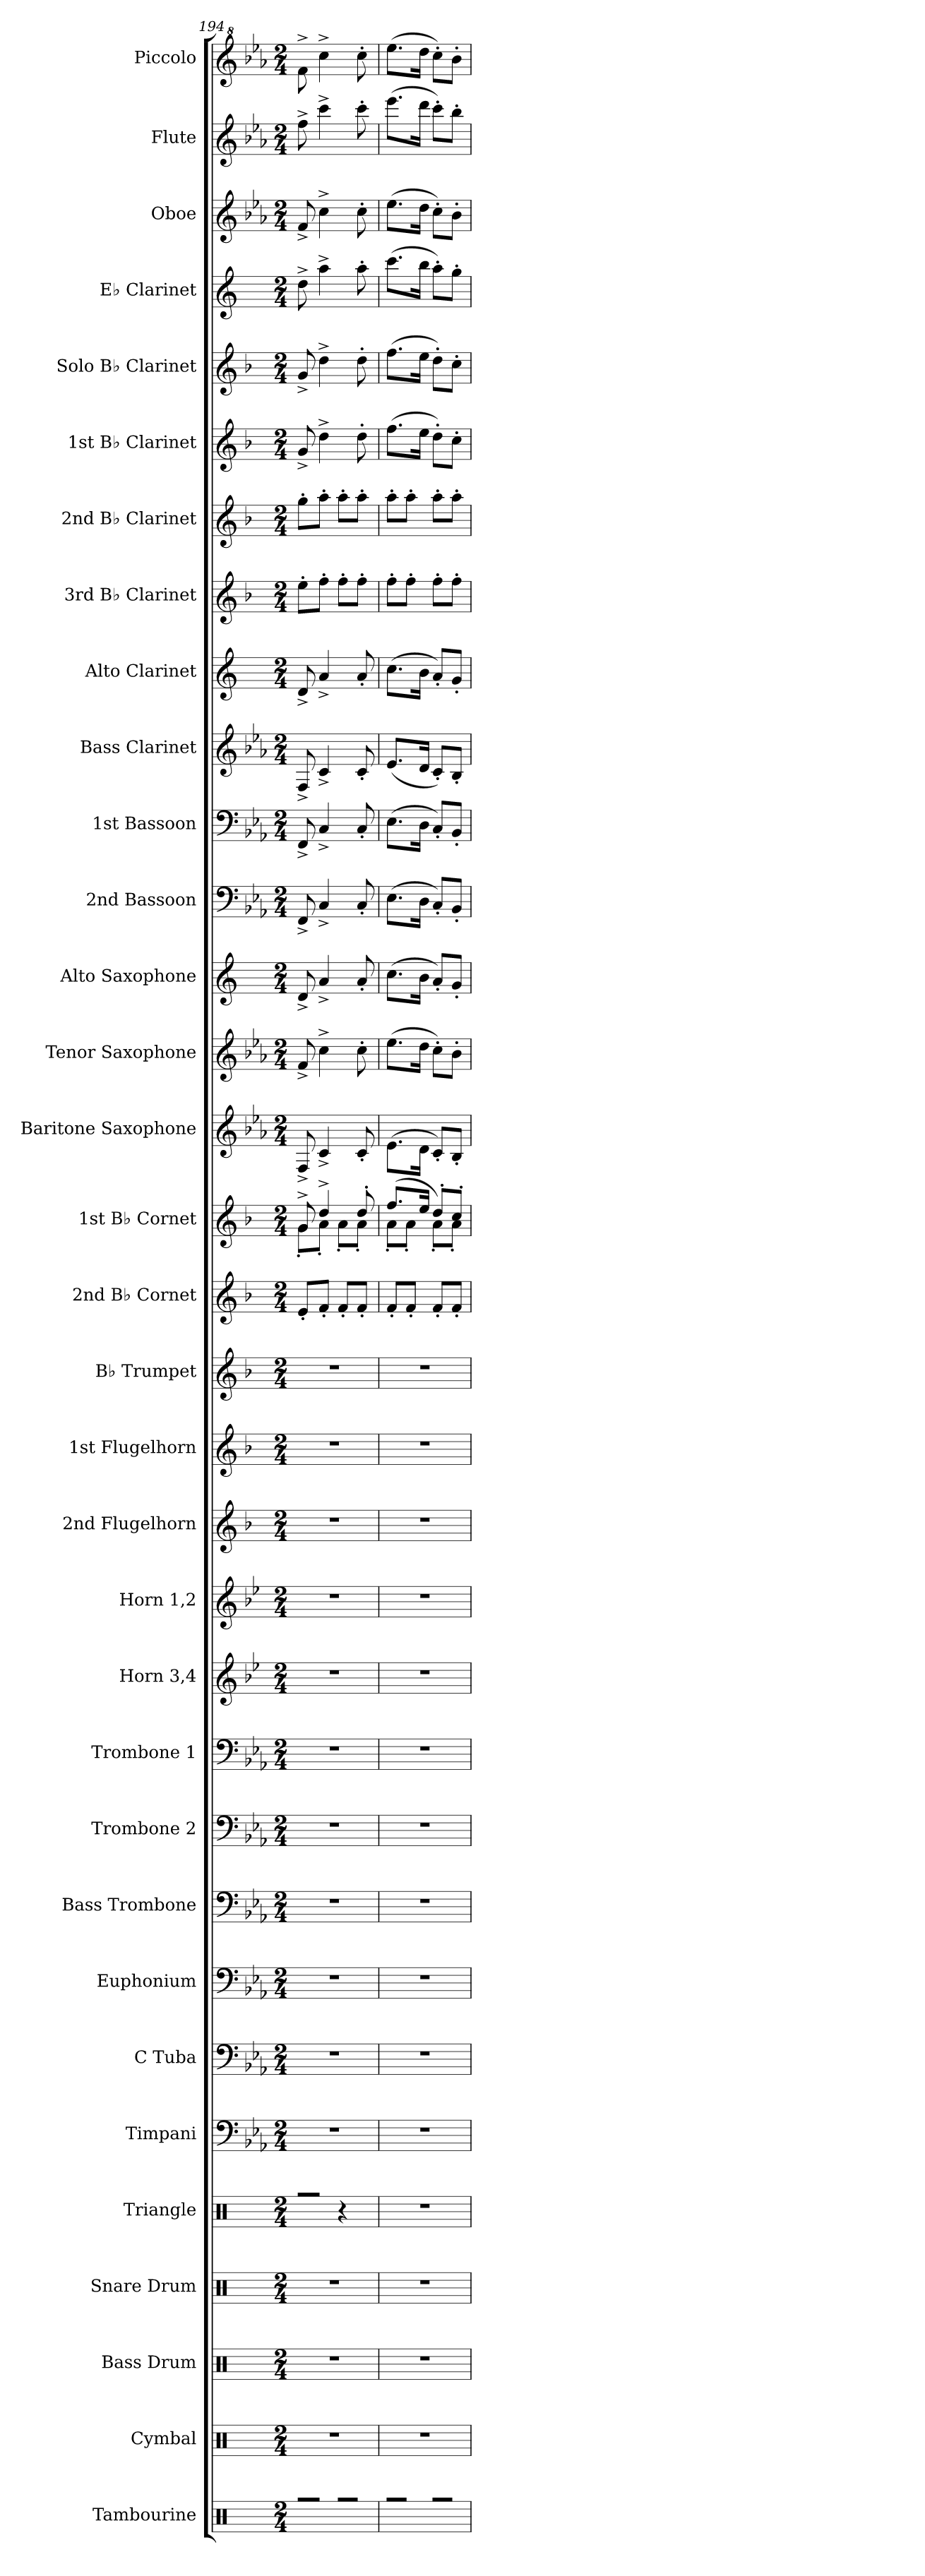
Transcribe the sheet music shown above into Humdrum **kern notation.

**kern	**kern	**kern	**kern	**kern	**kern	**kern	**kern	**kern	**kern	**kern	**kern	**kern	**kern	**kern	**kern	**kern	**kern	**kern	**kern	**kern	**kern	**kern	**kern	**kern	**kern	**kern	**kern	**kern	**kern	**kern	**kern	**kern
*part33	*part32	*part31	*part30	*part29	*part28	*part27	*part26	*part25	*part24	*part23	*part22	*part21	*part20	*part19	*part18	*part17	*part16	*part15	*part14	*part13	*part12	*part11	*part10	*part9	*part8	*part7	*part6	*part5	*part4	*part3	*part2	*part1
*staff33	*staff32	*staff31	*staff30	*staff29	*staff28	*staff27	*staff26	*staff25	*staff24	*staff23	*staff22	*staff21	*staff20	*staff19	*staff18	*staff17	*staff16	*staff15	*staff14	*staff13	*staff12	*staff11	*staff10	*staff9	*staff8	*staff7	*staff6	*staff5	*staff4	*staff3	*staff2	*staff1
*I"Tambourine	*I"Cymbal	*I"Bass Drum	*I"Snare Drum	*I"Triangle	*I"Timpani	*I"C Tuba	*I"Euphonium	*I"Bass Trombone	*I"Trombone 2	*I"Trombone 1	*I"Horn 3,4	*I"Horn 1,2	*I"2nd Flugelhorn	*I"1st Flugelhorn	*I"B♭ Trumpet	*I"2nd B♭ Cornet	*I"1st B♭ Cornet	*I"Baritone Saxophone	*I"Tenor Saxophone	*I"Alto Saxophone	*I"2nd Bassoon	*I"1st Bassoon	*I"Bass Clarinet	*I"Alto Clarinet	*I"3rd B♭ Clarinet	*I"2nd B♭ Clarinet	*I"1st B♭ Clarinet	*I"Solo B♭ Clarinet	*I"E♭ Clarinet	*I"Oboe	*I"Flute	*I"Piccolo
*I'Tamb.	*I'Cym.	*I'B. Dr.	*I'Sn. Dr.	*I'Trgl.	*I'Timp.	*I'C Tu.	*I'Eu.	*I'B. Trb.	*I'Trb. 2	*I'Trb. 1	*I'Hn. 3,4	*I'Hn. 1,2	*I'2nd Flghn.	*I'1st Flghn.	*I'B♭ Tpt.	*I'2nd B♭ Cnt.	*I'1st B♭ Cnt.	*I'Bar. Sax.	*I'T. Sax.	*I'A. Sax.	*I'2nd Bsn.	*I'1st Bsn.	*I'B. Cl.	*I'A. Cl.	*I'3rd B♭ Cl.	*I'2nd B♭ Cl.	*I'1st B♭ Cl.	*I'Solo B♭ Cl.	*I'E♭ Cl.	*I'Ob.	*I'Fl.	*I'Picc.
*clefX	*clefX	*clefX	*clefX	*clefX	*clefF4	*clefF4	*clefF4	*clefF4	*clefF4	*clefF4	*clefG2	*clefG2	*clefG2	*clefG2	*clefG2	*clefG2	*clefG2	*clefG2	*clefG2	*clefG2	*clefF4	*clefF4	*clefG2	*clefG2	*clefG2	*clefG2	*clefG2	*clefG2	*clefG2	*clefG2	*clefG2	*clefG^2
*	*	*	*	*	*	*	*	*	*	*	*ITrd4c7	*ITrd4c7	*ITrd1c2	*ITrd1c2	*ITrd1c2	*ITrd1c2	*ITrd1c2	*ITrd12c21	*ITrd8c14	*ITrd5c9	*	*	*ITrd8c14	*ITrd5c9	*ITrd1c2	*ITrd1c2	*ITrd1c2	*ITrd1c2	*ITrd-2c-3	*	*	*ITrd-7c-12
*k[]	*k[]	*k[]	*k[]	*k[]	*k[b-e-a-]	*k[b-e-a-]	*k[b-e-a-]	*k[b-e-a-]	*k[b-e-a-]	*k[b-e-a-]	*k[b-e-a-]	*k[b-e-a-]	*k[b-e-a-]	*k[b-e-a-]	*k[b-e-a-]	*k[b-e-a-]	*k[b-e-a-]	*k[b-e-a-]	*k[b-e-a-]	*k[b-e-a-]	*k[b-e-a-]	*k[b-e-a-]	*k[b-e-a-]	*k[b-e-a-]	*k[b-e-a-]	*k[b-e-a-]	*k[b-e-a-]	*k[b-e-a-]	*k[b-e-a-]	*k[b-e-a-]	*k[b-e-a-]	*k[b-e-a-]
*C:	*C:	*C:	*C:	*C:	*E-:	*E-:	*E-:	*E-:	*E-:	*E-:	*E-:	*E-:	*E-:	*E-:	*E-:	*E-:	*E-:	*E-:	*E-:	*E-:	*E-:	*E-:	*E-:	*E-:	*E-:	*E-:	*E-:	*E-:	*E-:	*E-:	*E-:	*E-:
*M2/4	*M2/4	*M2/4	*M2/4	*M2/4	*M2/4	*M2/4	*M2/4	*M2/4	*M2/4	*M2/4	*M2/4	*M2/4	*M2/4	*M2/4	*M2/4	*M2/4	*M2/4	*M2/4	*M2/4	*M2/4	*M2/4	*M2/4	*M2/4	*M2/4	*M2/4	*M2/4	*M2/4	*M2/4	*M2/4	*M2/4	*M2/4	*M2/4
=194	=194	=194	=194	=194	=194	=194	=194	=194	=194	=194	=194	=194	=194	=194	=194	=194	=194	=194	=194	=194	=194	=194	=194	=194	=194	=194	=194	=194	=194	=194	=194	=194
*	*	*	*	*	*	*	*	*	*	*	*	*	*	*	*	*	*^	*	*	*	*	*	*	*	*	*	*	*	*	*	*	*
8R\L	2r	2r	2r	8R\L	2r	2r	2r	2r	2r	2r	2r	2r	2r	2r	2r	8d'/L	8f^/	8f'\L	8FF^/	8F^/	8F^/	8FF^/	8FF^/	8FF^/	8F^/	8dd'\L	8ff'\L	8f^/	8f^/	8ff^\	8f^/	8ff^\	8fff^\
8R\J	.	.	.	8R\J	.	.	.	.	.	.	.	.	.	.	.	8e-'/J	4cc^/	8g'\J	4C^/	4c^\	4c^/	4C^/	4C^/	4C^/	4c^/	8ee-'\J	8gg'\J	4cc^\	4cc^\	4ccc^\	4cc^\	4ccc^\	4cccc^\
8R\L	.	.	.	4r	.	.	.	.	.	.	.	.	.	.	.	8e-'/L	.	8g'\L	.	.	.	.	.	.	.	8ee-'\L	8gg'\L	.	.	.	.	.	.
8R\J	.	.	.	.	.	.	.	.	.	.	.	.	.	.	.	8e-'/J	8cc'/	8g'\J	8C'/	8c'\	8c'/	8C'/	8C'/	8C'/	8c'/	8ee-'\J	8gg'\J	8cc'\	8cc'\	8ccc'\	8cc'\	8ccc'\	8cccc'\
=195	=195	=195	=195	=195	=195	=195	=195	=195	=195	=195	=195	=195	=195	=195	=195	=195	=195	=195	=195	=195	=195	=195	=195	=195	=195	=195	=195	=195	=195	=195	=195	=195	=195
8R\L	2r	2r	2r	2r	2r	2r	2r	2r	2r	2r	2r	2r	2r	2r	2r	8e-'/L	(8.ee-/L	8g'\L	(8.E-\L	(8.e-\L	(8.e-\L	(8.E-\L	(8.E-\L	(8.E-/L	(8.e-\L	8ee-'\L	8gg'\L	(8.ee-\L	(8.ee-\L	(8.eee-\L	(8.ee-\L	(8.eee-\L	(8.eeee-\L
8R\J	.	.	.	.	.	.	.	.	.	.	.	.	.	.	.	8e-'/J	.	8g'\J	.	.	.	.	.	.	.	8ee-'\J	8gg'\J	.	.	.	.	.	.
.	.	.	.	.	.	.	.	.	.	.	.	.	.	.	.	.	16dd/Jk	.	16D\Jk	16d\Jk	16d\Jk	16D\Jk	16D\Jk	16D/Jk	16d\Jk	.	.	16dd\Jk	16dd\Jk	16ddd\Jk	16dd\Jk	16ddd\Jk	16dddd\Jk
8R\L	.	.	.	.	.	.	.	.	.	.	.	.	.	.	.	8e-'/L	8cc'/L)	8g'\L	8C'/L)	8c'\L)	8c'/L)	8C'/L)	8C'/L)	8C'/L)	8c'/L)	8ee-'\L	8gg'\L	8cc'\L)	8cc'\L)	8ccc'\L)	8cc'\L)	8ccc'\L)	8cccc'\L)
8R\J	.	.	.	.	.	.	.	.	.	.	.	.	.	.	.	8e-'/J	8b-'/J	8g'\J	8BB-'/J	8B-'\J	8B-'/J	8BB-'/J	8BB-'/J	8BB-'/J	8B-'/J	8ee-'\J	8gg'\J	8b-'\J	8b-'\J	8bb-'\J	8b-'\J	8bb-'\J	8bbb-'\J
*	*	*	*	*	*	*	*	*	*	*	*	*	*	*	*	*	*v	*v	*	*	*	*	*	*	*	*	*	*	*	*	*	*	*
=	=	=	=	=	=	=	=	=	=	=	=	=	=	=	=	=	=	=	=	=	=	=	=	=	=	=	=	=	=	=	=	=
*-	*-	*-	*-	*-	*-	*-	*-	*-	*-	*-	*-	*-	*-	*-	*-	*-	*-	*-	*-	*-	*-	*-	*-	*-	*-	*-	*-	*-	*-	*-	*-	*-
